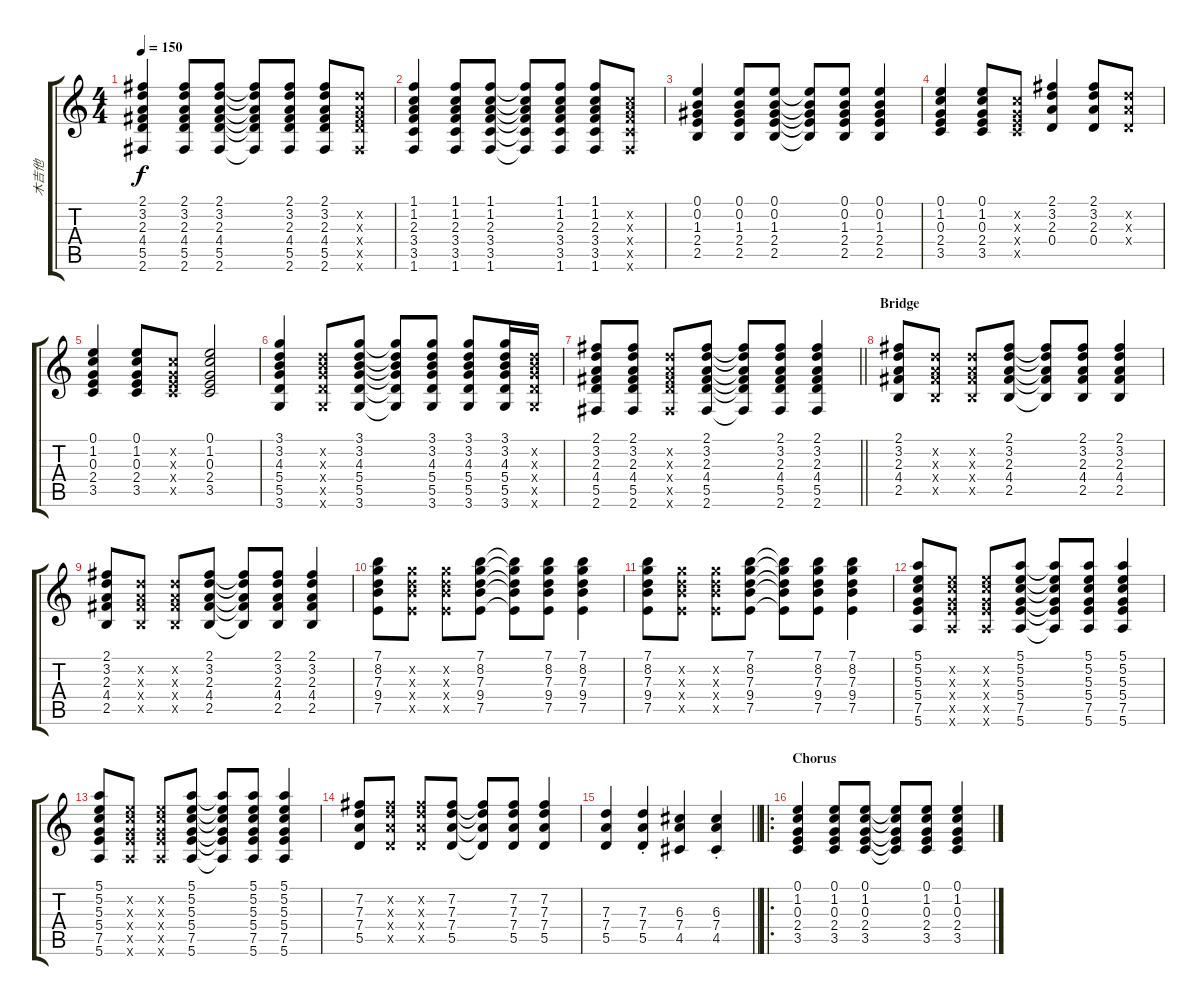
\track ("木吉他" "木吉他") {instrument acousticguitarsteel}
\staff {score tabs}
\tuning (E4 B3 G3 D3 A2 E2) {hide}
\ts (4 4)
\tempo 150
\clef g2
\ks c
(2.1 3.2 2.3 4.4 5.5 2.6).4{dy f} (2.1 3.2 2.3 4.4 5.5 2.6).8 (2.1 3.2 2.3 4.4 5.5 2.6).8 (2.1{t} 3.2{t} 2.3{t} 4.4{t} 5.5{t} 2.6{t}).8 (2.1 3.2 2.3 4.4 5.5 2.6).8 (2.1 3.2 2.3 4.4 5.5 2.6).8 (3.2{x} 2.3{x} 4.4{x} 5.5{x} 2.6{x}).8 |
(1.1 1.2 2.3 3.4 3.5 1.6).4 (1.1 1.2 2.3 3.4 3.5 1.6).8 (1.1 1.2 2.3 3.4 3.5 1.6).8 (1.1{t} 1.2{t} 2.3{t} 3.4{t} 3.5{t} 1.6{t}).8 (1.1 1.2 2.3 3.4 3.5 1.6).8 (1.1 1.2 2.3 3.4 3.5 1.6).8 (1.2{x} 2.3{x} 3.4{x} 3.5{x} 1.6{x}).8 |
(0.1 0.2 1.3 2.4 2.5).4 (0.1 0.2 1.3 2.4 2.5).8 (0.1 0.2 1.3 2.4 2.5).8 (0.1{t} 0.2{t} 1.3{t} 2.4{t} 2.5{t}).8 (0.1 0.2 1.3 2.4 2.5).8 (0.1 0.2 1.3 2.4 2.5).4 |
(0.1 1.2 0.3 2.4 3.5).4 (0.1 1.2 0.3 2.4 3.5).8 (1.2{x} 0.3{x} 2.4{x} 3.5{x}).8 (2.1 3.2 2.3 0.4).4 (2.1 3.2 2.3 0.4).8 (3.2{x} 2.3{x} 0.4{x}).8 |
(0.1 1.2 0.3 2.4 3.5).4 (0.1 1.2 0.3 2.4 3.5).8 (1.2{x} 0.3{x} 2.4{x} 3.5{x}).8 (0.1 1.2 0.3 2.4 3.5).2 |
(3.1 3.2 4.3 5.4 5.5 3.6).4 (3.2{x} 4.3{x} 5.4{x} 5.5{x} 3.6{x}).8 (3.1 3.2 4.3 5.4 5.5 3.6).8 (3.1{t} 3.2{t} 4.3{t} 5.4{t} 5.5{t} 3.6{t}).8 (3.1 3.2 4.3 5.4 5.5 3.6).8 (3.1 3.2 4.3 5.4 5.5 3.6).8 (3.1 3.2 4.3 5.4 5.5 3.6).16 (3.2{x} 4.3{x} 5.4{x} 5.5{x} 3.6{x}).16 |
\barLineRight lightlight
(2.1 3.2 2.3 4.4 5.5 2.6).8 (2.1 3.2 2.3 4.4 5.5 2.6).8 (3.2{x} 2.3{x} 4.4{x} 5.5{x} 2.6{x}).8 (2.1 3.2 2.3 4.4 5.5 2.6).8 (2.1{t} 3.2{t} 2.3{t} 4.4{t} 5.5{t} 2.6{t}).8 (2.1 3.2 2.3 4.4 5.5 2.6).8 (2.1 3.2 2.3 4.4 5.5 2.6).4 |
\section ("" "Bridge")
(2.1 3.2 2.3 4.4 2.5).8 (3.2{x} 2.3{x} 4.4{x} 2.5{x}).8 (3.2{x} 2.3{x} 4.4{x} 2.5{x}).8 (2.1 3.2 2.3 4.4 2.5).8 (2.1{t} 3.2{t} 2.3{t} 4.4{t} 2.5{t}).8 (2.1 3.2 2.3 4.4 2.5).8 (2.1 3.2 2.3 4.4 2.5).4 |
(2.1 3.2 2.3 4.4 2.5).8 (3.2{x} 2.3{x} 4.4{x} 2.5{x}).8 (3.2{x} 2.3{x} 4.4{x} 2.5{x}).8 (2.1 3.2 2.3 4.4 2.5).8 (2.1{t} 3.2{t} 2.3{t} 4.4{t} 2.5{t}).8 (2.1 3.2 2.3 4.4 2.5).8 (2.1 3.2 2.3 4.4 2.5).4 |
(7.1 8.2 7.3 9.4 7.5).8 (8.2{x} 7.3{x} 9.4{x} 7.5{x}).8 (8.2{x} 7.3{x} 9.4{x} 7.5{x}).8 (7.1 8.2 7.3 9.4 7.5).8 (7.1{t} 8.2{t} 7.3{t} 9.4{t} 7.5{t}).8 (7.1 8.2 7.3 9.4 7.5).8 (7.1 8.2 7.3 9.4 7.5).4 |
(7.1 8.2 7.3 9.4 7.5).8 (8.2{x} 7.3{x} 9.4{x} 7.5{x}).8 (8.2{x} 7.3{x} 9.4{x} 7.5{x}).8 (7.1 8.2 7.3 9.4 7.5).8 (7.1{t} 8.2{t} 7.3{t} 9.4{t} 7.5{t}).8 (7.1 8.2 7.3 9.4 7.5).8 (7.1 8.2 7.3 9.4 7.5).4 |
(5.1 5.2 5.3 5.4 7.5 5.6).8 (5.2{x} 5.3{x} 5.4{x} 7.5{x} 5.6{x}).8 (5.2{x} 5.3{x} 5.4{x} 7.5{x} 5.6{x}).8 (5.1 5.2 5.3 5.4 7.5 5.6).8 (5.1{t} 5.2{t} 5.3{t} 5.4{t} 7.5{t} 5.6{t}).8 (5.1 5.2 5.3 5.4 7.5 5.6).8 (5.1 5.2 5.3 5.4 7.5 5.6).4 |
(5.1 5.2 5.3 5.4 7.5 5.6).8 (5.2{x} 5.3{x} 5.4{x} 7.5{x} 5.6{x}).8 (5.2{x} 5.3{x} 5.4{x} 7.5{x} 5.6{x}).8 (5.1 5.2 5.3 5.4 7.5 5.6).8 (5.1{t} 5.2{t} 5.3{t} 5.4{t} 7.5{t} 5.6{t}).8 (5.1 5.2 5.3 5.4 7.5 5.6).8 (5.1 5.2 5.3 5.4 7.5 5.6).4 |
(7.2 7.3 7.4 5.5).8 (7.2{x} 7.3{x} 7.4{x} 5.5{x}).8 (7.2{x} 7.3{x} 7.4{x} 5.5{x}).8 (7.2 7.3 7.4 5.5).8 (7.2{t} 7.3{t} 7.4{t} 5.5{t}).8 (7.2 7.3 7.4 5.5).8 (7.2 7.3 7.4 5.5).4 |
\barLineRight lightlight
(7.3 7.4 5.5).4 (7.3{st} 7.4{st} 5.5{st}).4 (6.3 7.4 4.5).4 (6.3{st} 7.4{st} 4.5{st}).4 |
\ro
\section ("" "Chorus")
(0.1 1.2 0.3 2.4 3.5).4 (0.1 1.2 0.3 2.4 3.5).8 (0.1 1.2 0.3 2.4 3.5).8 (0.1{t} 1.2{t} 0.3{t} 2.4{t} 3.5{t}).8 (0.1 1.2 0.3 2.4 3.5).8 (0.1 1.2 0.3 2.4 3.5).4
